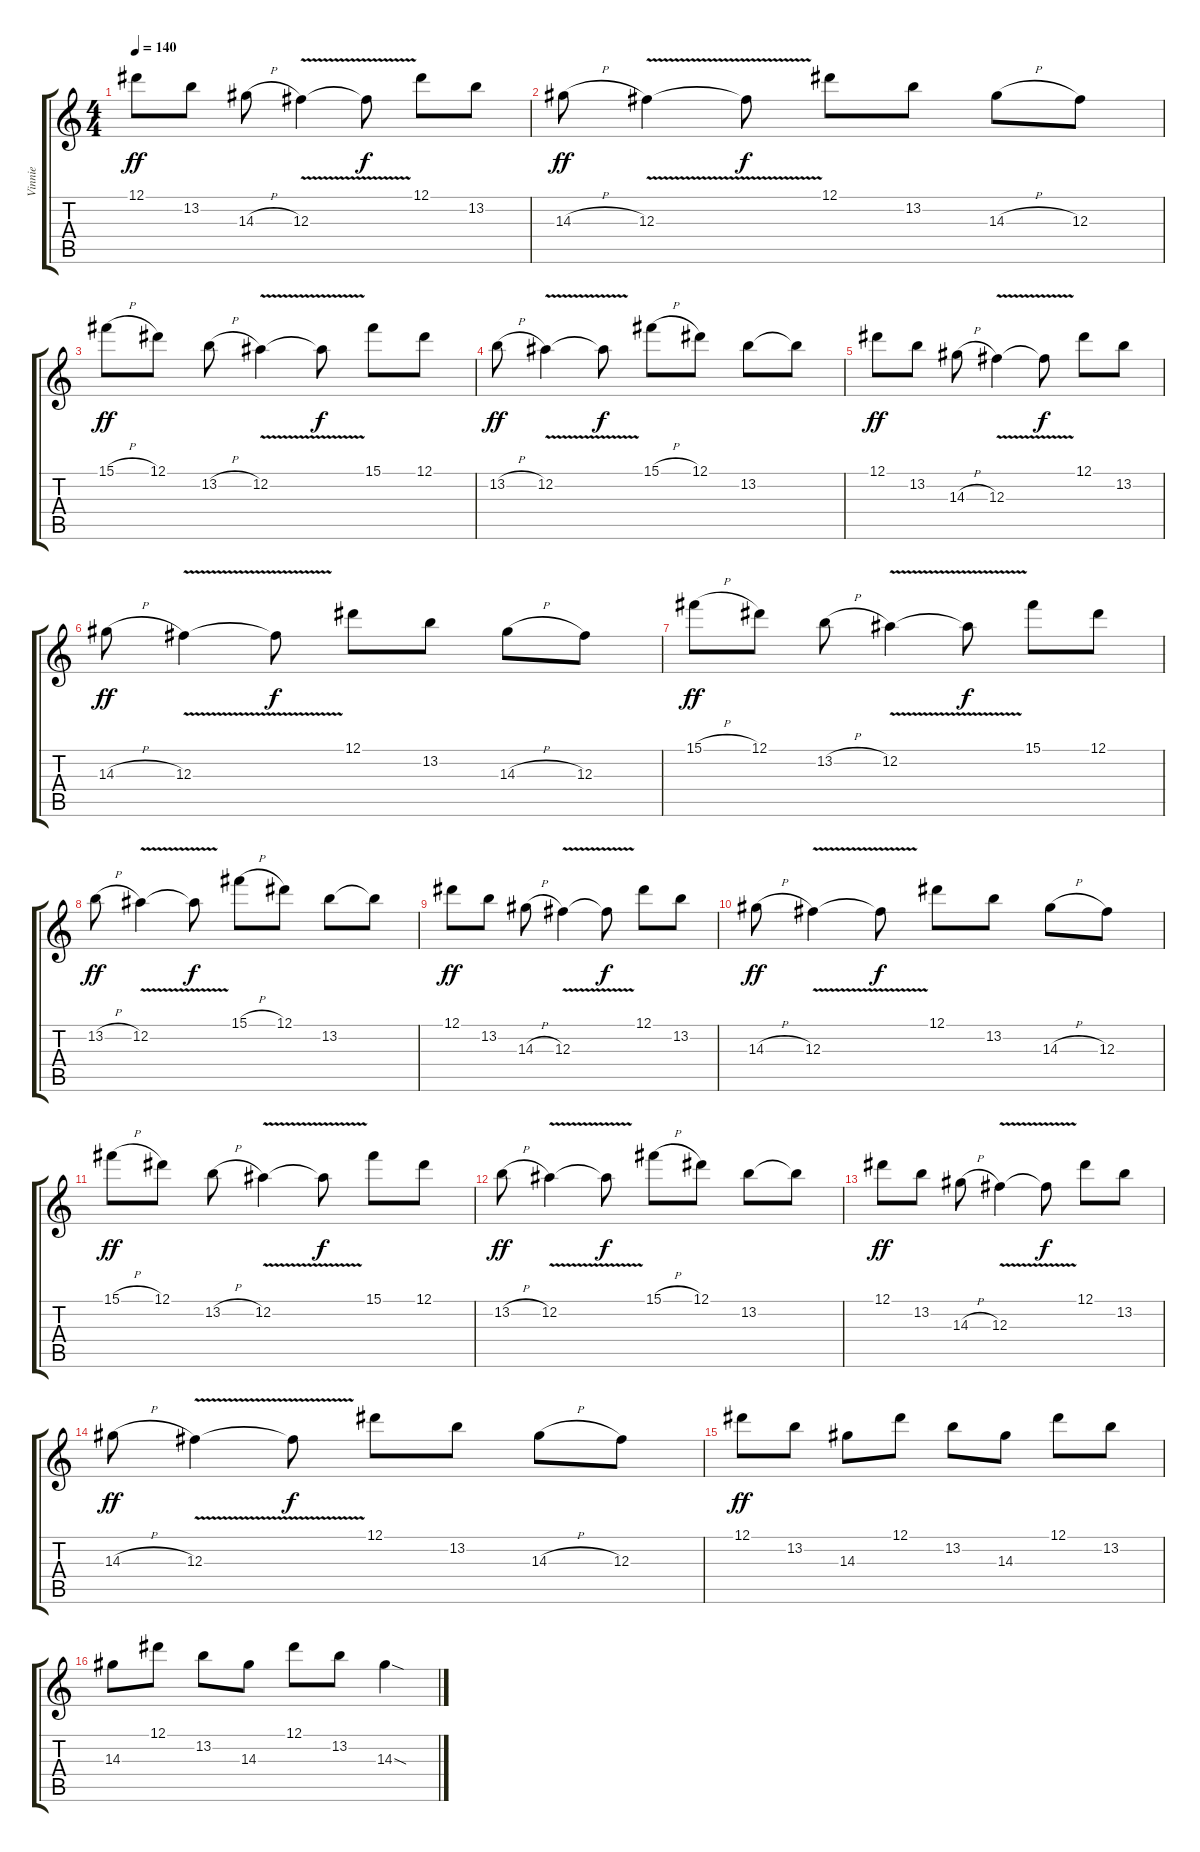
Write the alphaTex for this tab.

\track ("Vinnie" "Vinnie") {instrument overdrivenguitar}
\staff {score tabs}
\tuning (Eb4 Bb3 Gb3 Db3 Ab2 Eb2) {hide}
\ts (4 4)
\tempo 140
\clef g2
\ks c
12.1.8{dy ff} 13.2.8 14.3{h}.8 12.3{v}.4 12.3{t}.8{dy f} 12.1.8 13.2.8 |
14.3{h}.8{dy ff} 12.3{v}.4 12.3{t}.8{dy f} 12.1.8 13.2.8 14.3{h}.8 12.3.8 |
15.1{h}.8{dy ff} 12.1.8 13.2{h}.8 12.2{v}.4 12.2{t}.8{dy f} 15.1.8 12.1.8 |
13.2{h}.8{dy ff} 12.2{v}.4 12.2{t}.8{dy f} 15.1{h}.8 12.1.8 13.2.8 13.2{t}.8 |
12.1.8{dy ff} 13.2.8 14.3{h}.8 12.3{v}.4 12.3{t}.8{dy f} 12.1.8 13.2.8 |
14.3{h}.8{dy ff} 12.3{v}.4 12.3{t}.8{dy f} 12.1.8 13.2.8 14.3{h}.8 12.3.8 |
15.1{h}.8{dy ff} 12.1.8 13.2{h}.8 12.2{v}.4 12.2{t}.8{dy f} 15.1.8 12.1.8 |
13.2{h}.8{dy ff} 12.2{v}.4 12.2{t}.8{dy f} 15.1{h}.8 12.1.8 13.2.8 13.2{t}.8 |
12.1.8{dy ff} 13.2.8 14.3{h}.8 12.3{v}.4 12.3{t}.8{dy f} 12.1.8 13.2.8 |
14.3{h}.8{dy ff} 12.3{v}.4 12.3{t}.8{dy f} 12.1.8 13.2.8 14.3{h}.8 12.3.8 |
15.1{h}.8{dy ff} 12.1.8 13.2{h}.8 12.2{v}.4 12.2{t}.8{dy f} 15.1.8 12.1.8 |
13.2{h}.8{dy ff} 12.2{v}.4 12.2{t}.8{dy f} 15.1{h}.8 12.1.8 13.2.8 13.2{t}.8 |
12.1.8{dy ff} 13.2.8 14.3{h}.8 12.3{v}.4 12.3{t}.8{dy f} 12.1.8 13.2.8 |
14.3{h}.8{dy ff} 12.3{v}.4 12.3{t}.8{dy f} 12.1.8 13.2.8 14.3{h}.8 12.3.8 |
12.1.8{dy ff} 13.2.8 14.3.8 12.1.8 13.2.8 14.3.8 12.1.8 13.2.8 |
14.3.8 12.1.8 13.2.8 14.3.8 12.1.8 13.2.8 14.3{sod}.4
